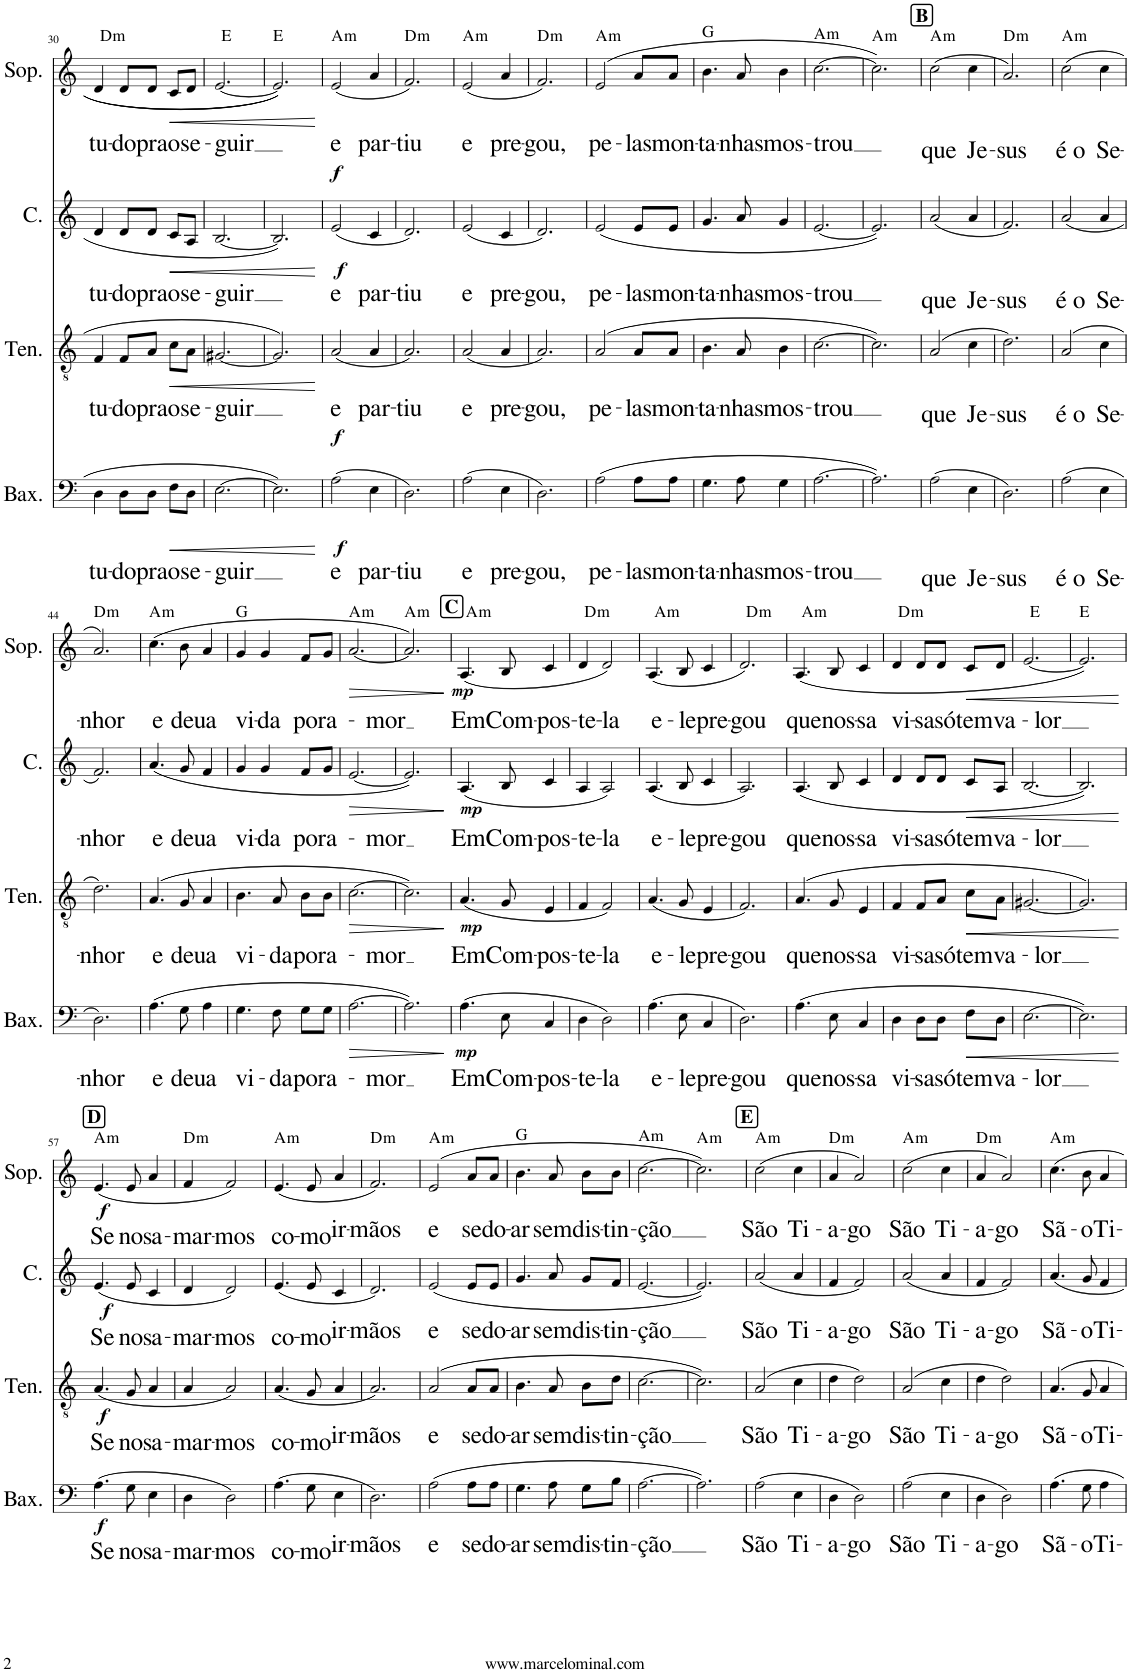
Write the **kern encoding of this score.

**kern	**text	**dynam	**kern	**text	**dynam	**kern	**text	**dynam	**kern	**text	**dynam	**harte
*part4	*part4	*part4	*part3	*part3	*part3	*part2	*part2	*part2	*part1	*part1	*part1	*part1
*staff4	*staff4	*staff4	*staff3	*staff3	*staff3	*staff2	*staff2	*staff2	*staff1	*staff1	*staff1	*
*I"Baixo	*	*	*I"Tenor	*	*	*I"Contralto	*	*	*I"Soprano	*	*	*
*I'Bax.	*	*	*I'Ten.	*	*	*I'C.	*	*	*I'Sop.	*	*	*
!!LO:PB:g=z
*clefF4	*	*	*clefGv2	*	*	*clefG2	*	*	*clefG2	*	*	*
*k[]	*	*	*k[]	*	*	*k[]	*	*	*k[]	*	*	*
*M3/4	*	*	*M3/4	*	*	*M3/4	*	*	*M3/4	*	*	*
=30	=30	=30	=30	=30	=30	=30	=30	=30	=30	=30	=30	=30
!	!LO:LY:b	!	!	!LO:LY:b	!	!	!LO:LY:b	!	!	!LO:LY:b	!	!LO:H:kt=m
4D\	tu-	.	4F/	tu-	.	4d/	tu-	.	4d/	tu-	.	D:min
!	!LO:LY:b	!	!	!LO:LY:b	!	!	!LO:LY:b	!	!	!LO:LY:b	!	!
8D\L	-do	.	8F/L	-do	.	8d/L	-do	.	8d/L	-do	.	.
!	!LO:LY:b	!	!	!LO:LY:b	!	!	!LO:LY:b	!	!	!LO:LY:b	!	!
8D\J	pra	.	8A/J	pra	.	8d/J	pra	.	8d/J	pra	.	.
!	!LO:LY:b	!LO:HP:b	!	!LO:LY:b	!LO:HP:b	!	!LO:LY:b	!LO:HP:b	!	!LO:LY:b	!LO:HP:b	!
8F\L	o	<	8c\L	o	<	8c/L	o	<	8c/L	o	<	.
!	!LO:LY:b	!	!	!LO:LY:b	!	!	!LO:LY:b	!	!	!LO:LY:b	!	!
8D\J	se-	.	8A\J	se-	.	8A/J	se-	.	8d/J	se-	.	.
=31	=31	=31	=31	=31	=31	=31	=31	=31	=31	=31	=31	=31
!	!LO:LY:b	!	!	!LO:LY:b	!	!	!LO:LY:b	!	!	!LO:LY:b	!	!
[2.E\	-guir	.	[2.G#X/	-guir	.	[2.B/	-guir	.	[2.e/	-guir	.	E:maj
=32	=32	=32	=32	=32	=32	=32	=32	=32	=32	=32	=32	=32
2.E\]	.	.	2.G#/]	.	.	2.B/]	.	.	2.e/]	.	.	E:maj
.	.	[	.	.	[	.	.	[	.	.	[	.
=33	=33	=33	=33	=33	=33	=33	=33	=33	=33	=33	=33	=33
!	!LO:LY:b	!LO:DY:b	!	!LO:LY:b	!	!	!LO:LY:b	!	!	!LO:LY:b	!	!
!	!	!LO:DY:n=1:a	!	!	!	!	!	!LO:DY:b	!	!	!	!
!	!	!	!	!	!	!	!	!LO:DY:n=1:a	!	!	!	!LO:H:kt=m
(2A\	e	f f	(2A/	e	.	(2e/	e	f f	(2e/	e	.	A:min
!	!LO:LY:b	!	!	!LO:LY:b	!	!	!LO:LY:b	!	!	!LO:LY:b	!	!
4E\	par-	.	4A/	par-	.	4c/	par-	.	4a/	par-	.	.
=34	=34	=34	=34	=34	=34	=34	=34	=34	=34	=34	=34	=34
!	!LO:LY:b	!	!	!LO:LY:b	!	!	!LO:LY:b	!	!	!LO:LY:b	!	!LO:H:kt=m
2.D\)	-tiu	.	2.A/)	-tiu	.	2.d/)	-tiu	.	2.f/)	-tiu	.	D:min
=35	=35	=35	=35	=35	=35	=35	=35	=35	=35	=35	=35	=35
!	!LO:LY:b	!	!	!LO:LY:b	!	!	!LO:LY:b	!	!	!LO:LY:b	!	!LO:H:kt=m
(2A\	e	.	(2A/	e	.	(2e/	e	.	(2e/	e	.	A:min
!	!LO:LY:b	!	!	!LO:LY:b	!	!	!LO:LY:b	!	!	!LO:LY:b	!	!
4E\	pre-	.	4A/	pre-	.	4c/	pre-	.	4a/	pre-	.	.
=36	=36	=36	=36	=36	=36	=36	=36	=36	=36	=36	=36	=36
!	!LO:LY:b	!	!	!LO:LY:b	!	!	!LO:LY:b	!	!	!LO:LY:b	!	!LO:H:kt=m
2.D\)	-gou,	.	2.A/)	-gou,	.	2.d/)	-gou,	.	2.f/)	-gou,	.	D:min
=37	=37	=37	=37	=37	=37	=37	=37	=37	=37	=37	=37	=37
!	!LO:LY:b	!	!	!LO:LY:b	!	!	!LO:LY:b	!	!	!LO:LY:b	!	!LO:H:kt=m
(2A\	pe-	.	(2A/	pe-	.	(2e/	pe-	.	(2e/	pe-	.	A:min
!	!LO:LY:b	!	!	!LO:LY:b	!	!	!LO:LY:b	!	!	!LO:LY:b	!	!
8A\L	-las	.	8A/L	-las	.	8e/L	-las	.	8a/L	-las	.	.
!	!LO:LY:b	!	!	!LO:LY:b	!	!	!LO:LY:b	!	!	!LO:LY:b	!	!
8A\J	mon-	.	8A/J	mon-	.	8e/J	mon-	.	8a/J	mon-	.	.
=38	=38	=38	=38	=38	=38	=38	=38	=38	=38	=38	=38	=38
!	!LO:LY:b	!	!	!LO:LY:b	!	!	!LO:LY:b	!	!	!LO:LY:b	!	!
4.G\	-ta-	.	4.B\	-ta-	.	4.g/	-ta-	.	4.b\	-ta-	.	G:maj
!	!LO:LY:b	!	!	!LO:LY:b	!	!	!LO:LY:b	!	!	!LO:LY:b	!	!
8A\	-nhas	.	8A/	-nhas	.	8a/	-nhas	.	8a/	-nhas	.	.
!	!LO:LY:b	!	!	!LO:LY:b	!	!	!LO:LY:b	!	!	!LO:LY:b	!	!
4G\	mos-	.	4B\	mos-	.	4g/	mos-	.	4b\	mos-	.	.
=39	=39	=39	=39	=39	=39	=39	=39	=39	=39	=39	=39	=39
!	!LO:LY:b	!	!	!LO:LY:b	!	!	!LO:LY:b	!	!	!LO:LY:b	!	!LO:H:kt=m
[2.A\	-trou	.	[2.c\	-trou	.	[2.e/	-trou	.	[2.cc\	-trou	.	A:min
=40	=40	=40	=40	=40	=40	=40	=40	=40	=40	=40	=40	=40
!	!	!	!	!	!	!	!	!	!	!	!	!LO:H:kt=m
2.A\])	.	.	2.c\])	.	.	2.e/])	.	.	2.cc\])	.	.	A:min
!!LO:REH:place=s1:a:B:cj:fs=14:t=B
=41	=41	=41	=41	=41	=41	=41	=41	=41	=41	=41	=41	=41
!	!LO:LY:b	!	!	!LO:LY:b	!	!	!LO:LY:b	!	!	!LO:LY:b	!	!LO:H:kt=m
(2A\	que	.	(2A/	que	.	(2a/	que	.	(2cc\	que	.	A:min
!	!LO:LY:b	!	!	!LO:LY:b	!	!	!LO:LY:b	!	!	!LO:LY:b	!	!
4E\	Je-	.	4c\	Je-	.	4a/	Je-	.	4cc\	Je-	.	.
=42	=42	=42	=42	=42	=42	=42	=42	=42	=42	=42	=42	=42
!	!LO:LY:b	!	!	!LO:LY:b	!	!	!LO:LY:b	!	!	!LO:LY:b	!	!LO:H:kt=m
2.D\)	-sus	.	2.d\)	-sus	.	2.f/)	-sus	.	2.a/)	-sus	.	D:min
=43	=43	=43	=43	=43	=43	=43	=43	=43	=43	=43	=43	=43
!	!LO:LY:b	!	!	!LO:LY:b	!	!	!LO:LY:b	!	!	!LO:LY:b	!	!LO:H:kt=m
(2A\	é o	.	(2A/	é o	.	(2a/	é o	.	(2cc\	é o	.	A:min
!	!LO:LY:b	!	!	!LO:LY:b	!	!	!LO:LY:b	!	!	!LO:LY:b	!	!
4E\	Se-	.	4c\	Se-	.	4a/	Se-	.	4cc\	Se-	.	.
!!LO:LB:g=z
=44	=44	=44	=44	=44	=44	=44	=44	=44	=44	=44	=44	=44
!	!LO:LY:b	!	!	!LO:LY:b	!	!	!LO:LY:b	!	!	!LO:LY:b	!	!LO:H:kt=m
2.D\)	-nhor	.	2.d\)	-nhor	.	2.f/)	-nhor	.	2.a/)	-nhor	.	D:min
=45	=45	=45	=45	=45	=45	=45	=45	=45	=45	=45	=45	=45
!	!LO:LY:b	!	!	!LO:LY:b	!	!	!LO:LY:b	!	!	!LO:LY:b	!	!LO:H:kt=m
(4.A\	e	.	(4.A/	e	.	(4.a/	e	.	(4.cc\	e	.	A:min
!	!LO:LY:b	!	!	!LO:LY:b	!	!	!LO:LY:b	!	!	!LO:LY:b	!	!
8G\	deu	.	8G/	deu	.	8g/	deu	.	8b\	deu	.	.
!	!LO:LY:b	!	!	!LO:LY:b	!	!	!LO:LY:b	!	!	!LO:LY:b	!	!
4A\	a	.	4A/	a	.	4f/	a	.	4a/	a	.	.
=46	=46	=46	=46	=46	=46	=46	=46	=46	=46	=46	=46	=46
!	!LO:LY:b	!	!	!LO:LY:b	!	!	!LO:LY:b	!	!	!LO:LY:b	!	!
4.G\	vi-	.	4.B\	vi-	.	4g/	vi-	.	4g/	vi-	.	G:maj
!	!	!	!	!	!	!	!LO:LY:b	!	!	!LO:LY:b	!	!
.	.	.	.	.	.	4g/	-da	.	4g/	-da	.	.
!	!LO:LY:b	!	!	!LO:LY:b	!	!	!	!	!	!	!	!
8F\	-da	.	8A/	-da	.	.	.	.	.	.	.	.
!	!LO:LY:b	!	!	!LO:LY:b	!	!	!LO:LY:b	!	!	!LO:LY:b	!	!
8G\L	por	.	8B\L	por	.	8f/L	por	.	8f/L	por	.	.
!	!LO:LY:b	!	!	!LO:LY:b	!	!	!LO:LY:b	!	!	!LO:LY:b	!	!
8G\J	a-	.	8B\J	a-	.	8g/J	a-	.	8g/J	a-	.	.
=47	=47	=47	=47	=47	=47	=47	=47	=47	=47	=47	=47	=47
!	!LO:LY:b	!LO:HP:b	!	!LO:LY:b	!LO:HP:b	!	!LO:LY:b	!LO:HP:b	!	!LO:LY:b	!LO:HP:b	!LO:H:kt=m
[2.A\	-mor	>	[2.c\	-mor	>	[2.e/	-mor	>	[2.a/	-mor	>	A:min
=48	=48	=48	=48	=48	=48	=48	=48	=48	=48	=48	=48	=48
!	!	!	!	!	!	!	!	!	!	!	!	!LO:H:kt=m
2.A\])	.	.	2.c\])	.	.	2.e/])	.	.	2.a/])	.	.	A:min
.	.	]	.	.	]	.	.	]	.	.	]	.
!!LO:REH:place=s1:a:B:cj:fs=14:t=C
=49	=49	=49	=49	=49	=49	=49	=49	=49	=49	=49	=49	=49
!	!LO:LY:b	!LO:DY:b	!	!LO:LY:b	!LO:DY:b	!	!LO:LY:b	!LO:DY:b	!	!LO:LY:b	!LO:DY:b	!LO:H:kt=m
(4.A\	Em	mp	(4.A/	Em	mp	(4.A/	Em	mp	(4.A/	Em	mp	A:min
!	!LO:LY:b	!	!	!LO:LY:b	!	!	!LO:LY:b	!	!	!LO:LY:b	!	!
8E\	Com-	.	8G/	Com-	.	8B/	Com-	.	8B/	Com-	.	.
!	!LO:LY:b	!	!	!LO:LY:b	!	!	!LO:LY:b	!	!	!LO:LY:b	!	!
4C/	-pos-	.	4E/	-pos-	.	4c/	-pos-	.	4c/	-pos-	.	.
=50	=50	=50	=50	=50	=50	=50	=50	=50	=50	=50	=50	=50
!	!LO:LY:b	!	!	!LO:LY:b	!	!	!LO:LY:b	!	!	!LO:LY:b	!	!LO:H:kt=m
4D\	-te-	.	4F/	-te-	.	4A/	-te-	.	4d/	-te-	.	D:min
!	!LO:LY:b	!	!	!LO:LY:b	!	!	!LO:LY:b	!	!	!LO:LY:b	!	!
2D\)	-la	.	2F/)	-la	.	2A/)	-la	.	2d/)	-la	.	.
=51	=51	=51	=51	=51	=51	=51	=51	=51	=51	=51	=51	=51
!	!LO:LY:b	!	!	!LO:LY:b	!	!	!LO:LY:b	!	!	!LO:LY:b	!	!LO:H:kt=m
(4.A\	e-	.	(4.A/	e-	.	(4.A/	e-	.	(4.A/	e-	.	A:min
!	!LO:LY:b	!	!	!LO:LY:b	!	!	!LO:LY:b	!	!	!LO:LY:b	!	!
8E\	-le	.	8G/	-le	.	8B/	-le	.	8B/	-le	.	.
!	!LO:LY:b	!	!	!LO:LY:b	!	!	!LO:LY:b	!	!	!LO:LY:b	!	!
4C/	pre-	.	4E/	pre-	.	4c/	pre-	.	4c/	pre-	.	.
=52	=52	=52	=52	=52	=52	=52	=52	=52	=52	=52	=52	=52
!	!LO:LY:b	!	!	!LO:LY:b	!	!	!LO:LY:b	!	!	!LO:LY:b	!	!LO:H:kt=m
2.D\)	-gou	.	2.F/)	-gou	.	2.A/)	-gou	.	2.d/)	-gou	.	D:min
=53	=53	=53	=53	=53	=53	=53	=53	=53	=53	=53	=53	=53
!	!LO:LY:b	!	!	!LO:LY:b	!	!	!LO:LY:b	!	!	!LO:LY:b	!	!LO:H:kt=m
(4.A\	que	.	(4.A/	que	.	(<4.A/	que	.	(<4.A/	que	.	A:min
!	!LO:LY:b	!	!	!LO:LY:b	!	!	!LO:LY:b	!	!	!LO:LY:b	!	!
8E\	nos-	.	8G/	nos-	.	8B/	nos-	.	8B/	nos-	.	.
!	!LO:LY:b	!	!	!LO:LY:b	!	!	!LO:LY:b	!	!	!LO:LY:b	!	!
4C/	-sa	.	4E/	-sa	.	4c/	-sa	.	4c/	-sa	.	.
=54	=54	=54	=54	=54	=54	=54	=54	=54	=54	=54	=54	=54
!	!LO:LY:b	!	!	!LO:LY:b	!	!	!LO:LY:b	!	!	!LO:LY:b	!	!LO:H:kt=m
4D\	vi-	.	4F/	vi-	.	4d/	vi-	.	4d/	vi-	.	D:min
!	!LO:LY:b	!	!	!LO:LY:b	!	!	!LO:LY:b	!	!	!LO:LY:b	!	!
8D\L	-sa	.	8F/L	-sa	.	8d/L	-sa	.	8d/L	-sa	.	.
!	!LO:LY:b	!	!	!LO:LY:b	!	!	!LO:LY:b	!	!	!LO:LY:b	!	!
8D\J	só	.	8A/J	só	.	8d/J	só	.	8d/J	só	.	.
!	!LO:LY:b	!LO:HP:b	!	!LO:LY:b	!LO:HP:b	!	!LO:LY:b	!LO:HP:b	!	!LO:LY:b	!LO:HP:b	!
8F\L	tem	<	8c\L	tem	<	8c/L	tem	<	8c/L	tem	<	.
!	!LO:LY:b	!	!	!LO:LY:b	!	!	!LO:LY:b	!	!	!LO:LY:b	!	!
8D\J	va-	.	8A\J	va-	.	8A/J	va-	.	8d/J	va-	.	.
=55	=55	=55	=55	=55	=55	=55	=55	=55	=55	=55	=55	=55
!	!LO:LY:b	!	!	!LO:LY:b	!	!	!LO:LY:b	!	!	!LO:LY:b	!	!
[2.E\	-lor	.	[2.G#X/	-lor	.	[2.B/	-lor	.	[2.e/	-lor	.	E:maj
=56	=56	=56	=56	=56	=56	=56	=56	=56	=56	=56	=56	=56
2.E\])	.	.	2.G#/])	.	.	2.B/])	.	.	2.e/])	.	.	E:maj
.	.	[	.	.	[	.	.	[	.	.	[	.
!!LO:LB:g=z
!!LO:REH:place=s1:a:B:cj:fs=14:t=D
=57	=57	=57	=57	=57	=57	=57	=57	=57	=57	=57	=57	=57
!	!LO:LY:b	!LO:DY:b	!	!LO:LY:b	!LO:DY:b	!	!LO:LY:b	!LO:DY:b	!	!LO:LY:b	!LO:DY:b	!LO:H:kt=m
(4.A\	Se	f	(4.A/	Se	f	(4.e/	Se	f	(4.e/	Se	f	A:min
!	!LO:LY:b	!	!	!LO:LY:b	!	!	!LO:LY:b	!	!	!LO:LY:b	!	!
8G\	nos	.	8G/	nos	.	8e/	nos	.	8e/	nos	.	.
!	!LO:LY:b	!	!	!LO:LY:b	!	!	!LO:LY:b	!	!	!LO:LY:b	!	!
4E\	a-	.	4A/	a-	.	4c/	a-	.	4a/	a-	.	.
=58	=58	=58	=58	=58	=58	=58	=58	=58	=58	=58	=58	=58
!	!LO:LY:b	!	!	!LO:LY:b	!	!	!LO:LY:b	!	!	!LO:LY:b	!	!LO:H:kt=m
4D\	-mar-	.	4A/	-mar-	.	4d/	-mar-	.	4f/	-mar-	.	D:min
!	!LO:LY:b	!	!	!LO:LY:b	!	!	!LO:LY:b	!	!	!LO:LY:b	!	!
2D\)	-mos	.	2A/)	-mos	.	2d/)	-mos	.	2f/)	-mos	.	.
=59	=59	=59	=59	=59	=59	=59	=59	=59	=59	=59	=59	=59
!	!LO:LY:b	!	!	!LO:LY:b	!	!	!LO:LY:b	!	!	!LO:LY:b	!	!LO:H:kt=m
(4.A\	co-	.	(4.A/	co-	.	(4.e/	co-	.	(4.e/	co-	.	A:min
!	!LO:LY:b	!	!	!LO:LY:b	!	!	!LO:LY:b	!	!	!LO:LY:b	!	!
8G\	-mo	.	8G/	-mo	.	8e/	-mo	.	8e/	-mo	.	.
!	!LO:LY:b	!	!	!LO:LY:b	!	!	!LO:LY:b	!	!	!LO:LY:b	!	!
4E\	ir-	.	4A/	ir-	.	4c/	ir-	.	4a/	ir-	.	.
=60	=60	=60	=60	=60	=60	=60	=60	=60	=60	=60	=60	=60
!	!LO:LY:b	!	!	!LO:LY:b	!	!	!LO:LY:b	!	!	!LO:LY:b	!	!LO:H:kt=m
2.D\)	-mãos	.	2.A/)	-mãos	.	2.d/)	-mãos	.	2.f/)	-mãos	.	D:min
=61	=61	=61	=61	=61	=61	=61	=61	=61	=61	=61	=61	=61
!	!LO:LY:b	!	!	!LO:LY:b	!	!	!LO:LY:b	!	!	!LO:LY:b	!	!LO:H:kt=m
(2A\	e	.	(2A/	e	.	(2e/	e	.	(2e/	e	.	A:min
!	!LO:LY:b	!	!	!LO:LY:b	!	!	!LO:LY:b	!	!	!LO:LY:b	!	!
8A\L	se	.	8A/L	se	.	8e/L	se	.	8a/L	se	.	.
!	!LO:LY:b	!	!	!LO:LY:b	!	!	!LO:LY:b	!	!	!LO:LY:b	!	!
8A\J	do-	.	8A/J	do-	.	8e/J	do-	.	8a/J	do-	.	.
=62	=62	=62	=62	=62	=62	=62	=62	=62	=62	=62	=62	=62
!	!LO:LY:b	!	!	!LO:LY:b	!	!	!LO:LY:b	!	!	!LO:LY:b	!	!
4.G\	-ar	.	4.B\	-ar	.	4.g/	-ar	.	4.b\	-ar	.	G:maj
!	!LO:LY:b	!	!	!LO:LY:b	!	!	!LO:LY:b	!	!	!LO:LY:b	!	!
8A\	sem	.	8A/	sem	.	8a/	sem	.	8a/	sem	.	.
!	!LO:LY:b	!	!	!LO:LY:b	!	!	!LO:LY:b	!	!	!LO:LY:b	!	!
8G\L	dis-	.	8B\L	dis-	.	8g/L	dis-	.	8b\L	dis-	.	.
!	!LO:LY:b	!	!	!LO:LY:b	!	!	!LO:LY:b	!	!	!LO:LY:b	!	!
8B\J	-tin-	.	8d\J	-tin-	.	8f/J	-tin-	.	8b\J	-tin-	.	.
=63	=63	=63	=63	=63	=63	=63	=63	=63	=63	=63	=63	=63
!	!LO:LY:b	!	!	!LO:LY:b	!	!	!LO:LY:b	!	!	!LO:LY:b	!	!LO:H:kt=m
[2.A\	-ção	.	[2.c\	-ção	.	[2.e/	-ção	.	[2.cc\	-ção	.	A:min
=64	=64	=64	=64	=64	=64	=64	=64	=64	=64	=64	=64	=64
!	!	!	!	!	!	!	!	!	!	!	!	!LO:H:kt=m
2.A\])	.	.	2.c\])	.	.	2.e/])	.	.	2.cc\])	.	.	A:min
!!LO:REH:place=s1:a:B:cj:fs=14:t=E
=65	=65	=65	=65	=65	=65	=65	=65	=65	=65	=65	=65	=65
!	!LO:LY:b	!	!	!LO:LY:b	!	!	!LO:LY:b	!	!	!LO:LY:b	!	!LO:H:kt=m
(2A\	São	.	(2A/	São	.	(2a/	São	.	(2cc\	São	.	A:min
!	!LO:LY:b	!	!	!LO:LY:b	!	!	!LO:LY:b	!	!	!LO:LY:b	!	!
4E\	Ti-	.	4c\	Ti-	.	4a/	Ti-	.	4cc\	Ti-	.	.
=66	=66	=66	=66	=66	=66	=66	=66	=66	=66	=66	=66	=66
!	!LO:LY:b	!	!	!LO:LY:b	!	!	!LO:LY:b	!	!	!LO:LY:b	!	!LO:H:kt=m
4D\	-a-	.	4d\	-a-	.	4f/	-a-	.	4a/	-a-	.	D:min
!	!LO:LY:b	!	!	!LO:LY:b	!	!	!LO:LY:b	!	!	!LO:LY:b	!	!
2D\)	-go	.	2d\)	-go	.	2f/)	-go	.	2a/)	-go	.	.
=67	=67	=67	=67	=67	=67	=67	=67	=67	=67	=67	=67	=67
!	!LO:LY:b	!	!	!LO:LY:b	!	!	!LO:LY:b	!	!	!LO:LY:b	!	!LO:H:kt=m
(2A\	São	.	(2A/	São	.	(2a/	São	.	(2cc\	São	.	A:min
!	!LO:LY:b	!	!	!LO:LY:b	!	!	!LO:LY:b	!	!	!LO:LY:b	!	!
4E\	Ti-	.	4c\	Ti-	.	4a/	Ti-	.	4cc\	Ti-	.	.
=68	=68	=68	=68	=68	=68	=68	=68	=68	=68	=68	=68	=68
!	!LO:LY:b	!	!	!LO:LY:b	!	!	!LO:LY:b	!	!	!LO:LY:b	!	!LO:H:kt=m
4D\	-a-	.	4d\	-a-	.	4f/	-a-	.	4a/	-a-	.	D:min
!	!LO:LY:b	!	!	!LO:LY:b	!	!	!LO:LY:b	!	!	!LO:LY:b	!	!
2D\)	-go	.	2d\)	-go	.	2f/)	-go	.	2a/)	-go	.	.
=69	=69	=69	=69	=69	=69	=69	=69	=69	=69	=69	=69	=69
!	!LO:LY:b	!	!	!LO:LY:b	!	!	!LO:LY:b	!	!	!LO:LY:b	!	!LO:H:kt=m
4.A\	Sã-	.	4.A/	Sã-	.	4.a/	Sã-	.	4.cc\	Sã-	.	A:min
!	!LO:LY:b	!	!	!LO:LY:b	!	!	!LO:LY:b	!	!	!LO:LY:b	!	!
8G\	-o	.	8G/	-o	.	8g/	-o	.	8b\	-o	.	.
!	!LO:LY:b	!	!	!LO:LY:b	!	!	!LO:LY:b	!	!	!LO:LY:b	!	!
4A\	Ti-	.	4A/	Ti-	.	4f/	Ti-	.	4a/	Ti-	.	.
=	=	=	=	=	=	=	=	=	=	=	=	=
*-	*-	*-	*-	*-	*-	*-	*-	*-	*-	*-	*-	*-
